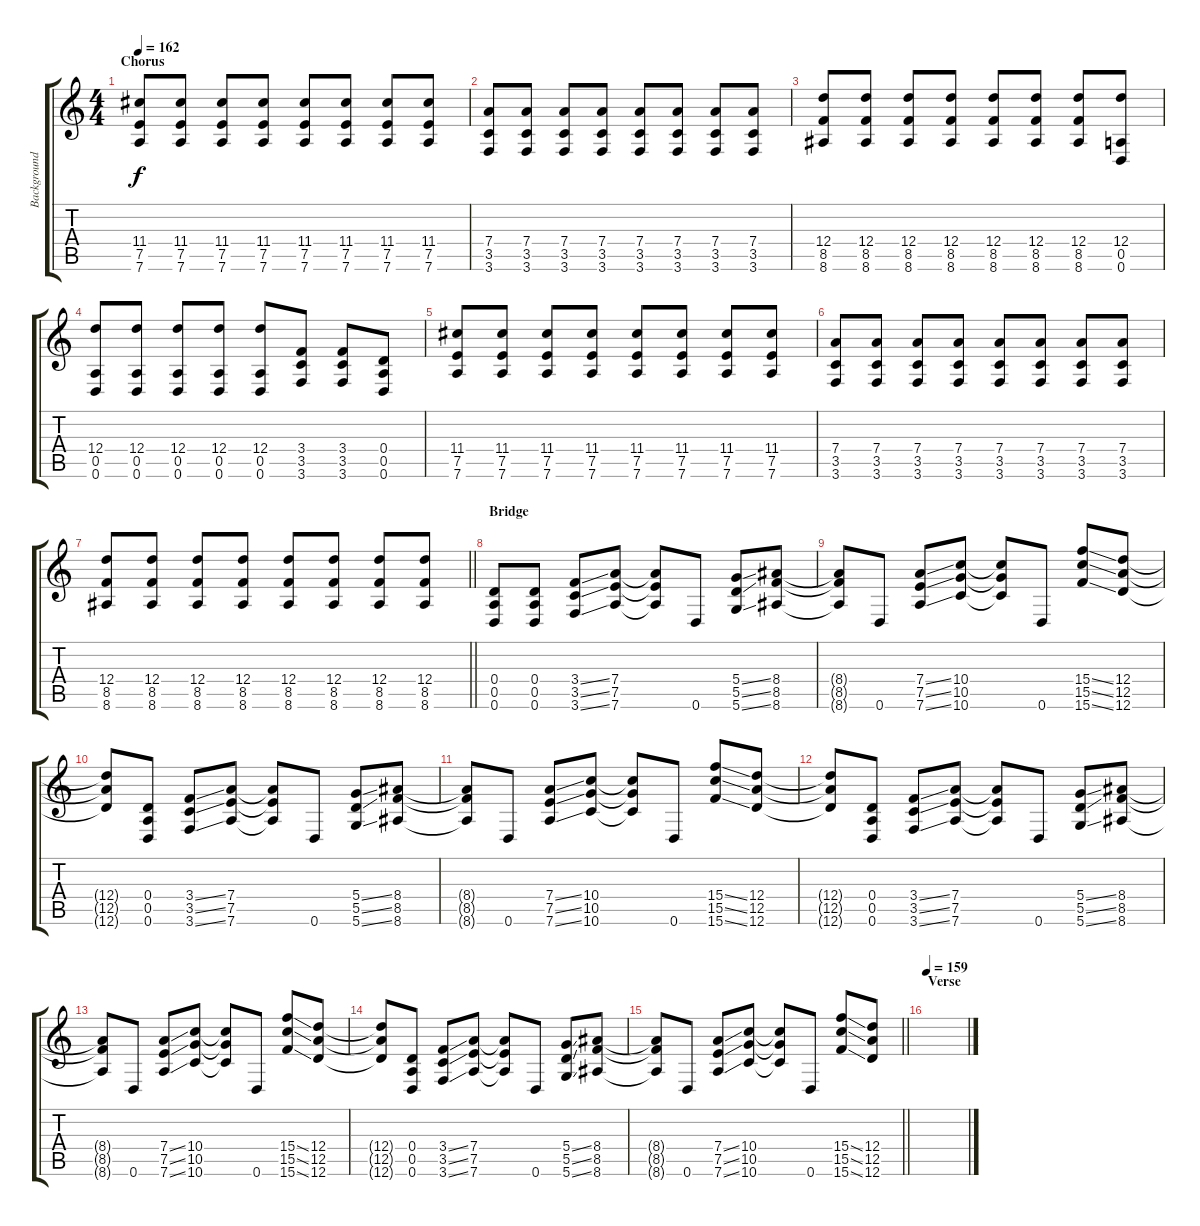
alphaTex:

\track ("Background Guitar" "Background") {instrument distortionguitar}
\staff {score tabs}
\tuning (E4 B3 G3 D3 A2 D2) {hide}
\ts (4 4)
\section ("" "Chorus")
\tempo 162
\clef g2
\ks c
(11.4 7.5 7.6).8{dy f} (11.4 7.5 7.6).8 (11.4 7.5 7.6).8 (11.4 7.5 7.6).8 (11.4 7.5 7.6).8 (11.4 7.5 7.6).8 (11.4 7.5 7.6).8 (11.4 7.5 7.6).8 |
(7.4 3.5 3.6).8 (7.4 3.5 3.6).8 (7.4 3.5 3.6).8 (7.4 3.5 3.6).8 (7.4 3.5 3.6).8 (7.4 3.5 3.6).8 (7.4 3.5 3.6).8 (7.4 3.5 3.6).8 |
(12.4 8.5 8.6).8 (12.4 8.5 8.6).8 (12.4 8.5 8.6).8 (12.4 8.5 8.6).8 (12.4 8.5 8.6).8 (12.4 8.5 8.6).8 (12.4 8.5 8.6).8 (12.4 0.5 0.6).8 |
(12.4 0.5 0.6).8 (12.4 0.5 0.6).8 (12.4 0.5 0.6).8 (12.4 0.5 0.6).8 (12.4 0.5 0.6).8 (3.4 3.5 3.6).8 (3.4 3.5 3.6).8 (0.4 0.5 0.6).8 |
(11.4 7.5 7.6).8 (11.4 7.5 7.6).8 (11.4 7.5 7.6).8 (11.4 7.5 7.6).8 (11.4 7.5 7.6).8 (11.4 7.5 7.6).8 (11.4 7.5 7.6).8 (11.4 7.5 7.6).8 |
(7.4 3.5 3.6).8 (7.4 3.5 3.6).8 (7.4 3.5 3.6).8 (7.4 3.5 3.6).8 (7.4 3.5 3.6).8 (7.4 3.5 3.6).8 (7.4 3.5 3.6).8 (7.4 3.5 3.6).8 |
\barLineRight lightlight
(12.4 8.5 8.6).8 (12.4 8.5 8.6).8 (12.4 8.5 8.6).8 (12.4 8.5 8.6).8 (12.4 8.5 8.6).8 (12.4 8.5 8.6).8 (12.4 8.5 8.6).8 (12.4 8.5 8.6).8 |
\section ("" "Bridge")
(0.4 0.5 0.6).8 (0.4 0.5 0.6).8 (3.4{ss} 3.5{ss} 3.6{ss}).8 (7.4 7.5 7.6).8 (7.4{t} 7.5{t} 7.6{t}).8 0.6.8 (5.4{ss} 5.5{ss} 5.6{ss}).8 (8.4 8.5 8.6).8 |
(8.4{t} 8.5{t} 8.6{t}).8 0.6.8 (7.4{ss} 7.5{ss} 7.6{ss}).8 (10.4 10.5 10.6).8 (10.4{t} 10.5{t} 10.6{t}).8 0.6.8 (15.4{ss} 15.5{ss} 15.6{ss}).8 (12.4 12.5 12.6).8 |
(12.4{t} 12.5{t} 12.6{t}).8 (0.4 0.5 0.6).8 (3.4{ss} 3.5{ss} 3.6{ss}).8 (7.4 7.5 7.6).8 (7.4{t} 7.5{t} 7.6{t}).8 0.6.8 (5.4{ss} 5.5{ss} 5.6{ss}).8 (8.4 8.5 8.6).8 |
(8.4{t} 8.5{t} 8.6{t}).8 0.6.8 (7.4{ss} 7.5{ss} 7.6{ss}).8 (10.4 10.5 10.6).8 (10.4{t} 10.5{t} 10.6{t}).8 0.6.8 (15.4{ss} 15.5{ss} 15.6{ss}).8 (12.4 12.5 12.6).8 |
(12.4{t} 12.5{t} 12.6{t}).8 (0.4 0.5 0.6).8 (3.4{ss} 3.5{ss} 3.6{ss}).8 (7.4 7.5 7.6).8 (7.4{t} 7.5{t} 7.6{t}).8 0.6.8 (5.4{ss} 5.5{ss} 5.6{ss}).8 (8.4 8.5 8.6).8 |
(8.4{t} 8.5{t} 8.6{t}).8 0.6.8 (7.4{ss} 7.5{ss} 7.6{ss}).8 (10.4 10.5 10.6).8 (10.4{t} 10.5{t} 10.6{t}).8 0.6.8 (15.4{ss} 15.5{ss} 15.6{ss}).8 (12.4 12.5 12.6).8 |
(12.4{t} 12.5{t} 12.6{t}).8 (0.4 0.5 0.6).8 (3.4{ss} 3.5{ss} 3.6{ss}).8 (7.4 7.5 7.6).8 (7.4{t} 7.5{t} 7.6{t}).8 0.6.8 (5.4{ss} 5.5{ss} 5.6{ss}).8 (8.4 8.5 8.6).8 |
\barLineRight lightlight
(8.4{t} 8.5{t} 8.6{t}).8 0.6.8 (7.4{ss} 7.5{ss} 7.6{ss}).8 (10.4 10.5 10.6).8 (10.4{t} 10.5{t} 10.6{t}).8 0.6.8 (15.4{ss} 15.5{ss} 15.6{ss}).8 (12.4 12.5 12.6).8 |
\section ("" "Verse")
\tempo 159
